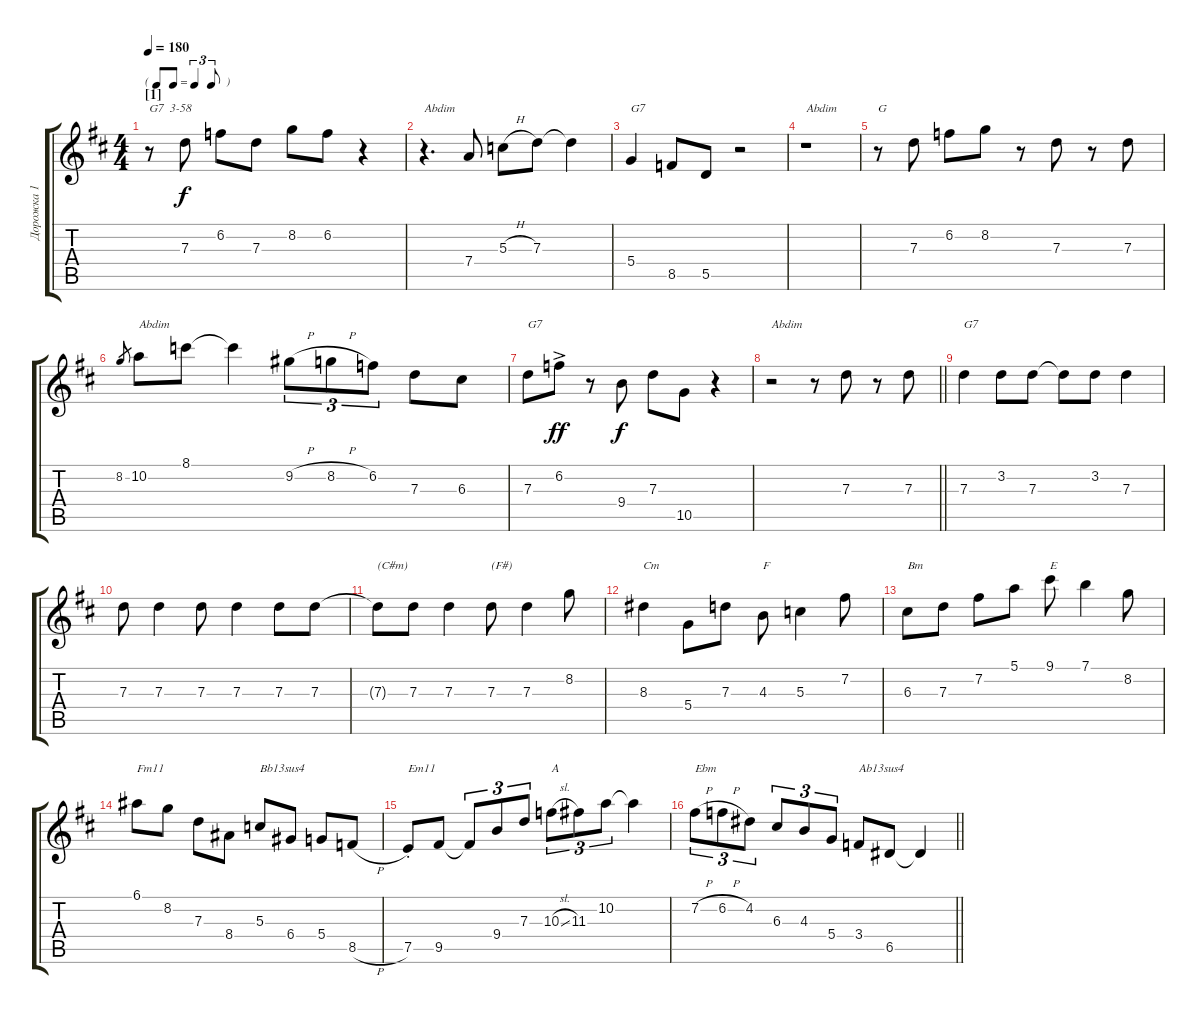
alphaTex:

\track ("Дорожка 1" "Дорожка 1") {instrument electricguitarjazz}
\staff {score tabs}
\tuning (E4 B3 G3 D3 A2 E2) {hide}
\ts (4 4)
\tf triplet8th
\section ("" "[1]")
\tempo 180
\clef g2
\ks d
r.8{txt "G7  3-58" dy f} 7.3.8 6.2.8 7.3.8 8.2.8 6.2.8 r.4 |
r.4{d txt "Abdim"} 7.4.8 5.3{h}.8 7.3.8 7.3{t}.4 |
5.4.4{txt "G7"} 8.5.8 5.5.8 r.2 |
r.1{txt "Abdim"} |
r.8{txt "G"} 7.3.8 6.2.8 8.2.8 r.8 7.3.8 r.8 7.3.8 |
8.2.8{gr} 10.2.8{txt "Abdim"} 8.1.8 8.1{t}.4 9.2{h}.8{tu (3 2)} 8.2{h}.8{tu (3 2)} 6.2.8{tu (3 2)} 7.3.8 6.3.8 |
7.3.8{txt "G7"} 6.2{ac}.8{dy ff} r.8 9.4.8{dy f} 7.3.8 10.5.8 r.4 |
\barLineRight lightlight
r.2{txt "Abdim"} r.8 7.3.8 r.8 7.3.8 |
7.3.4{txt "G7"} 3.2.8 7.3.8 7.3{t}.8 3.2.8 7.3.4 |
7.3.8 7.3.4 7.3.8 7.3.4 7.3.8 7.3.8 |
7.3{t}.8{txt "(C#m)"} 7.3.8 7.3.4 7.3.8{txt "(F#)"} 7.3.4 8.2.8 |
8.3.4{txt "Cm"} 5.4.8 7.3.8 4.3.8{txt "F"} 5.3.4 7.2.8 |
6.3.8{txt "Bm"} 7.3.8 7.2.8 5.1.8 9.1.8{txt "E"} 7.1.4 8.2.8 |
6.1.8{txt "Fm11"} 8.2.8 7.3.8 8.4.8 5.3.8{txt "Bb13sus4"} 6.4.8 5.4.8 8.5{h}.8 |
7.5{st}.8{txt "Em11"} 9.5.8 9.5{t}.8{tu (3 2)} 9.4.8{tu (3 2)} 7.3.8{tu (3 2)} 10.3{sl}.8{tu (3 2) txt "A"} 11.3.8{tu (3 2)} 10.2.8{tu (3 2)} 10.2{t}.4 |
\barLineRight lightlight
7.2{h}.8{tu (3 2) txt "Ebm"} 6.2{h}.8{tu (3 2)} 4.2.8{tu (3 2)} 6.3.8{tu (3 2)} 4.3.8{tu (3 2)} 5.4.8{tu (3 2)} 3.4.8{txt "Ab13sus4"} 6.5.8 6.5{t}.4
